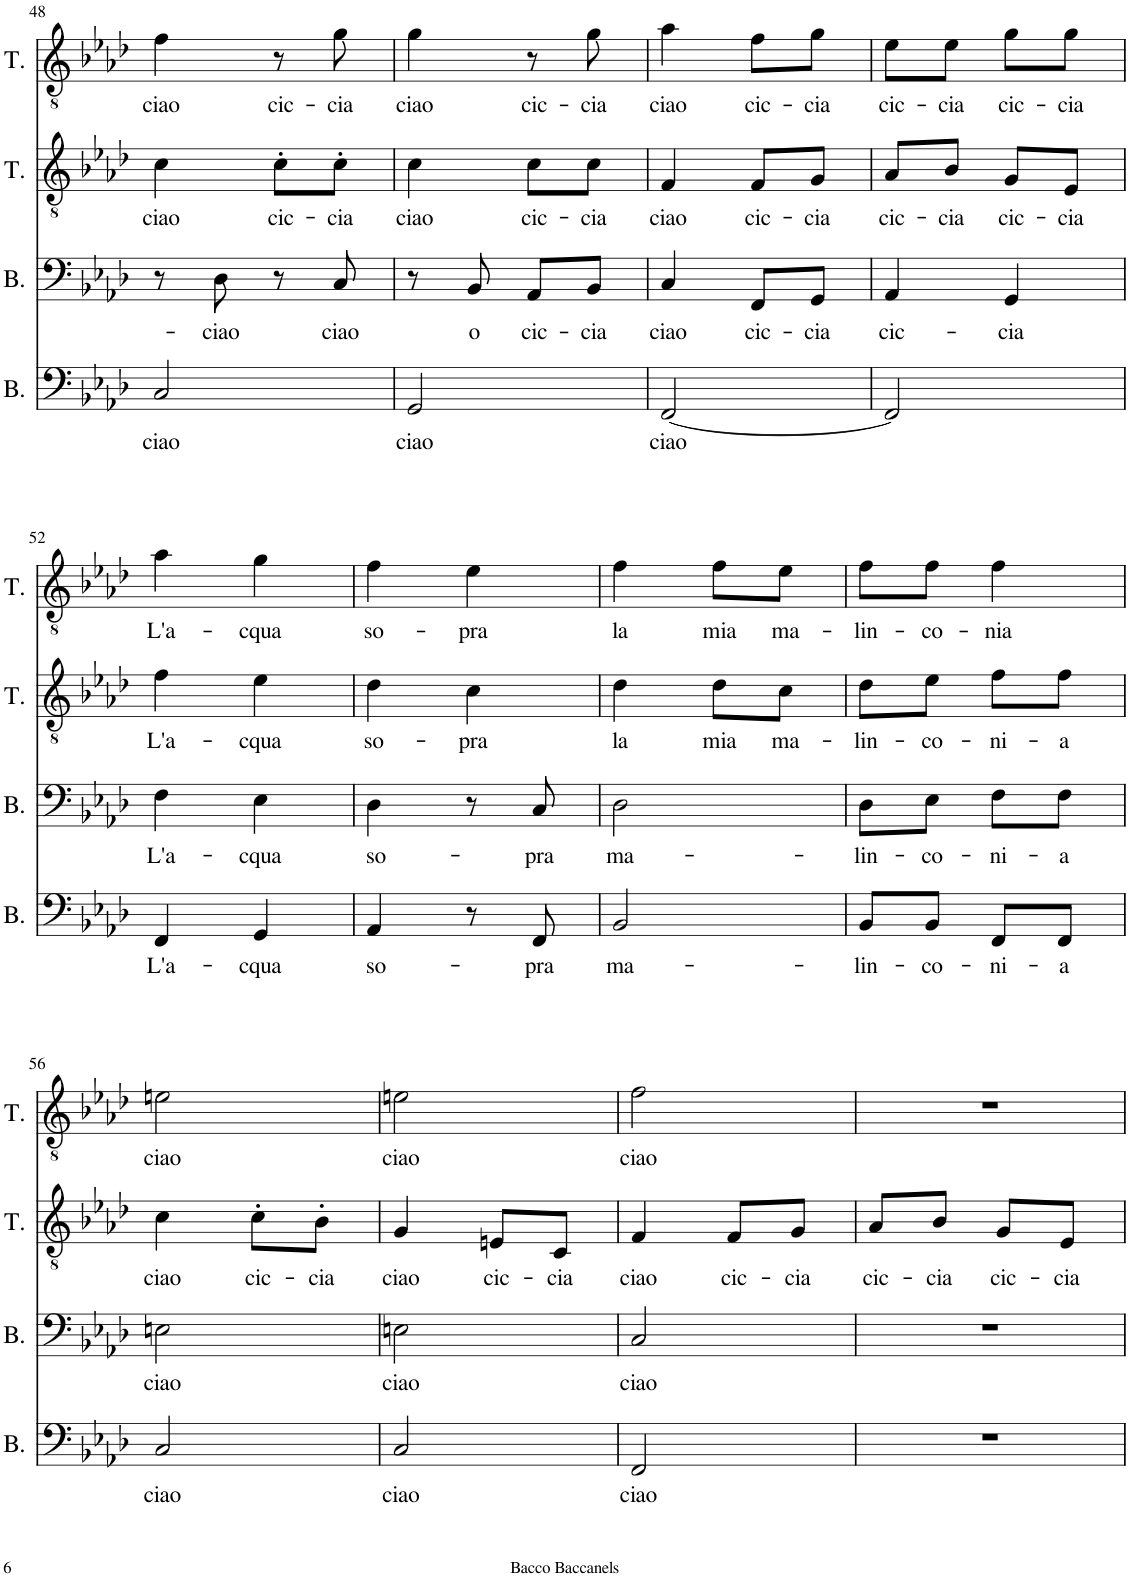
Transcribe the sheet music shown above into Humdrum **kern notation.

**kern	**text	**kern	**text	**kern	**text	**kern	**text
*part4	*part4	*part3	*part3	*part2	*part2	*part1	*part1
*staff4	*staff4	*staff3	*staff3	*staff2	*staff2	*staff1	*staff1
*I"Bass	*	*I"Bass	*	*I"Tenor	*	*I"Tenor	*
*I'B.	*	*I'B.	*	*I'T.	*	*I'T.	*
!!LO:PB:g=z
*clefF4	*	*clefF4	*	*clefGv2	*	*clefGv2	*
*k[b-e-a-d-]	*	*k[b-e-a-d-]	*	*k[b-e-a-d-]	*	*k[b-e-a-d-]	*
*M2/4	*	*M2/4	*	*M2/4	*	*M2/4	*
=48	=48	=48	=48	=48	=48	=48	=48
!	!LO:LY:b	!	!	!	!LO:LY:b	!	!LO:LY:b
2C/	ciao	8r	.	4c\	ciao	4f\	ciao
!	!	!	!LO:LY:b	!	!	!	!
.	.	8D-\	ciao	.	.	.	.
!	!	!	!	!	!LO:LY:b	!	!LO:LY:b
.	.	8r	.	8c'\L	cic-	8r	cic-
!	!	!	!LO:LY:b	!	!LO:LY:b	!	!LO:LY:b
.	.	8C/	ciao	8c'\J	-cia	8g\	-cia
=49	=49	=49	=49	=49	=49	=49	=49
!	!LO:LY:b	!	!	!	!LO:LY:b	!	!LO:LY:b
2GG/	ciao	8r	.	4c\	ciao	4g\	ciao
!	!	!	!LO:LY:b	!	!	!	!
.	.	8BB-/	o	.	.	.	.
!	!	!	!LO:LY:b	!	!LO:LY:b	!	!LO:LY:b
.	.	8AA-/L	cic-	8c\L	cic-	8r	cic-
!	!	!	!LO:LY:b	!	!LO:LY:b	!	!LO:LY:b
.	.	8BB-/J	-cia	8c\J	-cia	8g\	-cia
=50	=50	=50	=50	=50	=50	=50	=50
!	!LO:LY:b	!	!LO:LY:b	!	!LO:LY:b	!	!LO:LY:b
[2FF/	ciao	4C/	ciao	4F/	ciao	4a-\	ciao
!	!	!	!LO:LY:b	!	!LO:LY:b	!	!LO:LY:b
.	.	8FF/L	cic-	8F/L	cic-	8f\L	cic-
!	!	!	!LO:LY:b	!	!LO:LY:b	!	!LO:LY:b
.	.	8GG/J	-cia	8G/J	-cia	8g\J	-cia
=51	=51	=51	=51	=51	=51	=51	=51
!	!	!	!LO:LY:b	!	!LO:LY:b	!	!LO:LY:b
2FF/]	.	4AA-/	cic-	8A-/L	cic-	8e-\L	cic-
!	!	!	!	!	!LO:LY:b	!	!LO:LY:b
.	.	.	.	8B-/J	-cia	8e-\J	-cia
!	!	!	!LO:LY:b	!	!LO:LY:b	!	!LO:LY:b
.	.	4GG/	-cia	8G/L	cic-	8g\L	cic-
!	!	!	!	!	!LO:LY:b	!	!LO:LY:b
.	.	.	.	8E-/J	-cia	8g\J	-cia
!!LO:LB:g=z
=52	=52	=52	=52	=52	=52	=52	=52
!	!LO:LY:b	!	!LO:LY:b	!	!LO:LY:b	!	!LO:LY:b
4FF/	L'a-	4F\	L'a-	4f\	L'a-	4a-\	L'a-
!	!LO:LY:b	!	!LO:LY:b	!	!LO:LY:b	!	!LO:LY:b
4GG/	-cqua	4E-\	-cqua	4e-\	-cqua	4g\	-cqua
=53	=53	=53	=53	=53	=53	=53	=53
!	!LO:LY:b	!	!LO:LY:b	!	!LO:LY:b	!	!LO:LY:b
4AA-/	so-	4D-\	so-	4d-\	so-	4f\	so-
!	!	!	!	!	!LO:LY:b	!	!LO:LY:b
8r	.	8r	.	4c\	-pra	4e-\	-pra
!	!LO:LY:b	!	!LO:LY:b	!	!	!	!
8FF/	-pra	8C/	-pra	.	.	.	.
=54	=54	=54	=54	=54	=54	=54	=54
!	!LO:LY:b	!	!LO:LY:b	!	!LO:LY:b	!	!LO:LY:b
2BB-/	ma-	2D-\	ma-	4d-\	la	4f\	la
!	!	!	!	!	!LO:LY:b	!	!LO:LY:b
.	.	.	.	8d-\L	mia	8f\L	mia
!	!	!	!	!	!LO:LY:b	!	!LO:LY:b
.	.	.	.	8c\J	ma-	8e-\J	ma-
=55	=55	=55	=55	=55	=55	=55	=55
!	!LO:LY:b	!	!LO:LY:b	!	!LO:LY:b	!	!LO:LY:b
8BB-/L	-lin-	8D-\L	-lin-	8d-\L	-lin-	8f\L	-lin-
!	!LO:LY:b	!	!LO:LY:b	!	!LO:LY:b	!	!LO:LY:b
8BB-/J	-co-	8E-\J	-co-	8e-\J	-co-	8f\J	-co-
!	!LO:LY:b	!	!LO:LY:b	!	!LO:LY:b	!	!LO:LY:b
8FF/L	-ni-	8F\L	-ni-	8f\L	-ni-	4f\	-nia
!	!LO:LY:b	!	!LO:LY:b	!	!LO:LY:b	!	!
8FF/J	-a	8F\J	-a	8f\J	-a	.	.
!!LO:LB:g=z
=56	=56	=56	=56	=56	=56	=56	=56
!	!LO:LY:b	!	!LO:LY:b	!	!LO:LY:b	!	!LO:LY:b
2C/	ciao	2En\	ciao	4c\	ciao	2en\	ciao
!	!	!	!	!	!LO:LY:b	!	!
.	.	.	.	8c'\L	cic-	.	.
!	!	!	!	!	!LO:LY:b	!	!
.	.	.	.	8B-'\J	-cia	.	.
=57	=57	=57	=57	=57	=57	=57	=57
!	!LO:LY:b	!	!LO:LY:b	!	!LO:LY:b	!	!LO:LY:b
2C/	ciao	2En\	ciao	4G/	ciao	2en\	ciao
!	!	!	!	!	!LO:LY:b	!	!
.	.	.	.	8En/L	cic-	.	.
!	!	!	!	!	!LO:LY:b	!	!
.	.	.	.	8C/J	-cia	.	.
=58	=58	=58	=58	=58	=58	=58	=58
!	!LO:LY:b	!	!LO:LY:b	!	!LO:LY:b	!	!LO:LY:b
2FF/	ciao	2C/	ciao	4F/	ciao	2f\	ciao
!	!	!	!	!	!LO:LY:b	!	!
.	.	.	.	8F/L	cic-	.	.
!	!	!	!	!	!LO:LY:b	!	!
.	.	.	.	8G/J	-cia	.	.
=59	=59	=59	=59	=59	=59	=59	=59
!	!	!	!	!	!LO:LY:b	!	!
2r	.	2r	.	8A-/L	cic-	2r	.
!	!	!	!	!	!LO:LY:b	!	!
.	.	.	.	8B-/J	-cia	.	.
!	!	!	!	!	!LO:LY:b	!	!
.	.	.	.	8G/L	cic-	.	.
!	!	!	!	!	!LO:LY:b	!	!
.	.	.	.	8E-/J	-cia	.	.
=	=	=	=	=	=	=	=
*-	*-	*-	*-	*-	*-	*-	*-
